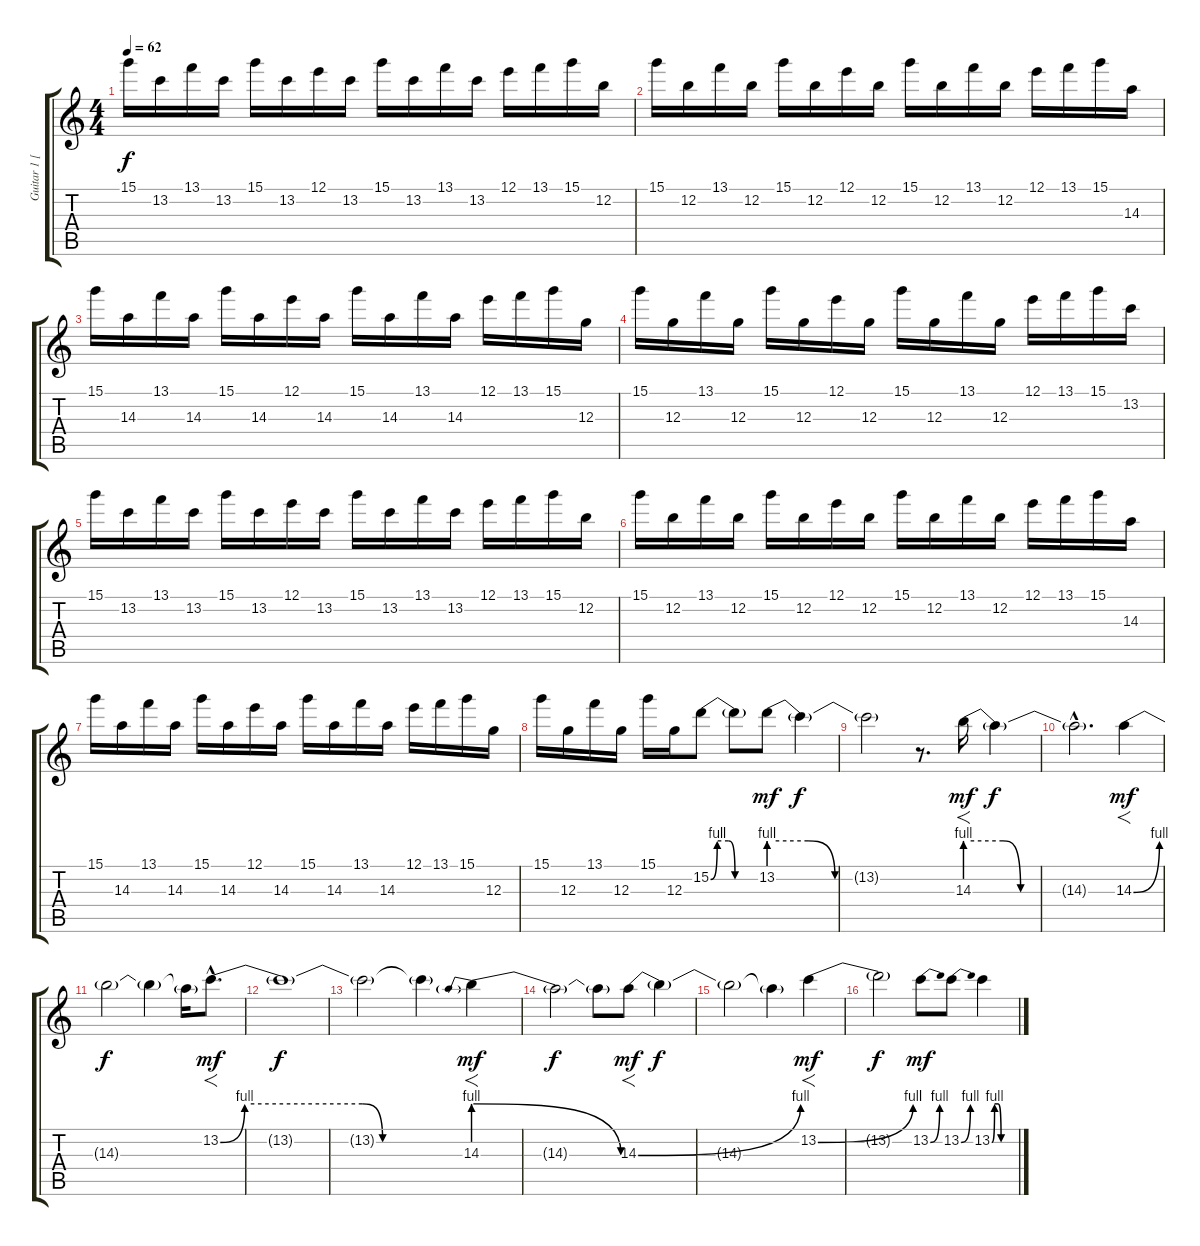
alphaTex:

\track ("Guitar 1 [Slash]" "Guitar 1 [") {instrument overdrivenguitar}
\staff {score tabs}
\tuning (E4 B3 G3 D3 A2 E2) {hide}
\ts (4 4)
\tempo 62
\clef g2
\ks c
15.1.16{dy f} 13.2.16 13.1.16 13.2.16 15.1.16 13.2.16 12.1.16 13.2.16 15.1.16 13.2.16 13.1.16 13.2.16 12.1.16 13.1.16 15.1.16 12.2.16 |
15.1.16 12.2.16 13.1.16 12.2.16 15.1.16 12.2.16 12.1.16 12.2.16 15.1.16 12.2.16 13.1.16 12.2.16 12.1.16 13.1.16 15.1.16 14.3.16 |
15.1.16 14.3.16 13.1.16 14.3.16 15.1.16 14.3.16 12.1.16 14.3.16 15.1.16 14.3.16 13.1.16 14.3.16 12.1.16 13.1.16 15.1.16 12.3.16 |
15.1.16 12.3.16 13.1.16 12.3.16 15.1.16 12.3.16 12.1.16 12.3.16 15.1.16 12.3.16 13.1.16 12.3.16 12.1.16 13.1.16 15.1.16 13.2.16 |
15.1.16 13.2.16 13.1.16 13.2.16 15.1.16 13.2.16 12.1.16 13.2.16 15.1.16 13.2.16 13.1.16 13.2.16 12.1.16 13.1.16 15.1.16 12.2.16 |
15.1.16 12.2.16 13.1.16 12.2.16 15.1.16 12.2.16 12.1.16 12.2.16 15.1.16 12.2.16 13.1.16 12.2.16 12.1.16 13.1.16 15.1.16 14.3.16 |
15.1.16 14.3.16 13.1.16 14.3.16 15.1.16 14.3.16 12.1.16 14.3.16 15.1.16 14.3.16 13.1.16 14.3.16 12.1.16 13.1.16 15.1.16 12.3.16 |
15.1.16 12.3.16 13.1.16 12.3.16 15.1.16 12.3.16 15.2{be (custom 0 0 8 4 22 4 30 0 60 0)}.8 15.2{t}.8 13.2{be (custom 0 4 16 4 27 0 40 0 60 0)}.8{dy mf} 13.2{t}.4{dy f} |
13.2{t}.2 r.8{d} 14.3{be (custom 0 4 15 4 22 0 40 0 60 0)}.16{f dy mf} 14.3{t}.4{dy f} |
14.3{hac t}.2{d} 14.3{be (bend 0 0 60 4)}.4{f dy mf} |
14.3{t}.2{dy f} 14.3{t}.4 14.3{t}.16 13.2{be (custom 0 0 6 4 35 4 40 0 60 0) hac}.8{f d dy mf} |
13.2{t}.1{dy f} |
13.2{t}.2 13.2{t}.4 14.3{be (prebendrelease 0 4 60 0)}.4{f dy mf} |
14.3{t}.2{dy f} 14.3{t}.8 14.3{be (bend 0 0 60 4)}.8{f dy mf} 14.3{t}.4{dy f} |
14.3{t}.2 14.3{t}.4 13.2{be (bend 0 0 60 4)}.4{f dy mf} |
13.2{t}.2{dy f} 13.2{be (bend 0 0 60 4)}.8{dy mf} 13.2{be (bend 0 0 60 4)}.8 13.2{be (custom 0 0 7 4 16 4 24 0 60 0)}.4
